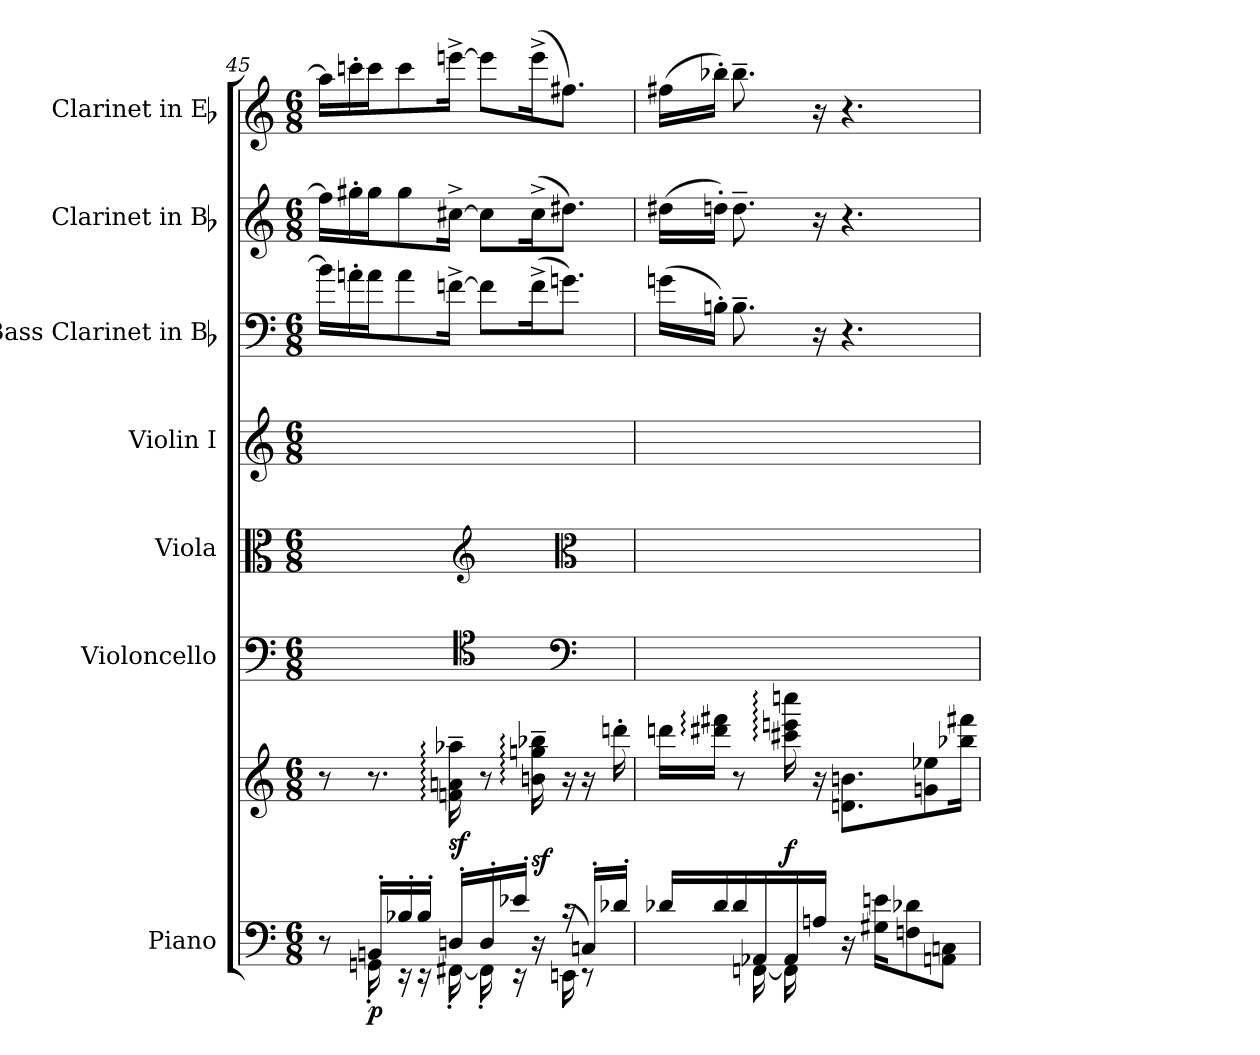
**kern	**kern	**dynam	**kern	**kern	**kern	**kern	**kern	**kern
*part7	*part7	*part7	*part6	*part5	*part4	*part3	*part2	*part1
*staff8	*staff7	*staff7/8	*staff6	*staff5	*staff4	*staff3	*staff2	*staff1
*I"Piano	*	*	*I"Violoncello	*I"Viola	*I"Violin I	*I"Bass Clarinet in Bb	*I"Clarinet in Bb	*I"Clarinet in Eb
*I'Pno.	*	*	*I'Vc.	*I'Vla.	*I'Vln. I	*I'B. Cl.	*I'Cl.	*
*clefF4	*clefG2	*	*clefF4	*clefC3	*clefG2	*clefF4	*clefG2	*clefG2
*k[]	*k[]	*	*k[]	*k[]	*k[]	*k[]	*k[]	*k[]
*C:	*C:	*	*C:	*C:	*C:	*C:	*C:	*C:
*M6/8	*M6/8	*	*M6/8	*M6/8	*M6/8	*M6/8	*M6/8	*M6/8
=45	=45	=45	=45	=45	=45	=45	=45	=45
*^	*	*	*	*	*	*	*	*
8r	8ryy	8r	.	16ryy	16ryy	16ryy	16b-LL]	16ff#LL]	16aaLL]
.	.	.	.	16ryy	16ryy	16ryy	16an'	16gg#X'	16cccn'
!	!	!	!LO:DY:b=2	!	!	!	!	!	!
16BBn'LL	16GGn'	8.r	p	8ryy	8ryy	8ryy	16aJ	16gg#J	16cccJ
16B-X'	16r	.	.	.	.	.	8a	8gg#	8ccc
16B-'JJ	16r	.	.	8ryy	8ryy	8ryy	.	.	.
16Dn'LL	[16FF#X'	16fn:~ 16an:~ 16aa-X:~	sf	.	.	.	[16fn^Jk	[16cc#X^Jk	[16eeen^Jk
*	*	*	*	*clefC4	*clefG2	*	*	*	*
16D'	16FF#']	8r	.	16ryy	16ryy	16ryy	8fL]	8cc#L]	8eeeL]
16e-X'JJ	16r	.	.	16ryy	16ryy	16ryy	.	.	.
16r	16ryy	16bn:~ 16ggn:~ 16bb-X:~	sf	8ryy	8ryy	8ryy	(16f^K	(16cc#^K	(16eee^K
(16r	16EEn	16r	.	.	.	.	8.gnJ)	8.dd#XJ)	8.ff#XJ)
*	*	*	*	*clefF4	*clefC3	*	*	*	*
16Cn'LL)	8r	16r	.	16ryy	16ryy	16ryy	.	.	.
16d-X'JJ	.	16dddn'	.	16ryy	16ryy	16ryy	.	.	.
=46	=46	=46	=46	=46	=46	=46	=46	=46	=46
16d-XLL	8ryy	16dddnLL	.	8ryy	8ryy	8ryy	(16gnLL	(16dd#XLL	(16ff#XLL
16d-	.	16ddd#X: 16fff#X:JJ	.	.	.	.	16Bn'JJ)	16ddn'JJ)	16bb-X'JJ)
16d-	16ryy	8r	.	8ryy	8ryy	8ryy	8.B~	8.dd~	8.bb-~
16AA-X	[16FFn	.	.	.	.	.	.	.	.
16AA-	16FF]	16ccc#X: 16eeen: 16ccccn:	f	8ryy	8ryy	8ryy	.	.	.
16AnJJ	16ryy	16r	.	.	.	.	16r	16r	16r
16r	4.ryy	8.dn 8.bnL	.	4.ryy	4.ryy	4.ryy	4.r	4.r	4.r
16G#X 16enKL	.	.	.	.	.	.	.	.	.
8Fn 8d-X	.	.	.	.	.	.	.	.	.
.	.	8gn 8ee-X	.	.	.	.	.	.	.
8AAn 8CnJ	.	.	.	.	.	.	.	.	.
.	.	16bb-X 16fff#XJk	.	.	.	.	.	.	.
*v	*v	*	*	*	*	*	*	*	*
=	=	=	=	=	=	=	=	=
*-	*-	*-	*-	*-	*-	*-	*-	*-
